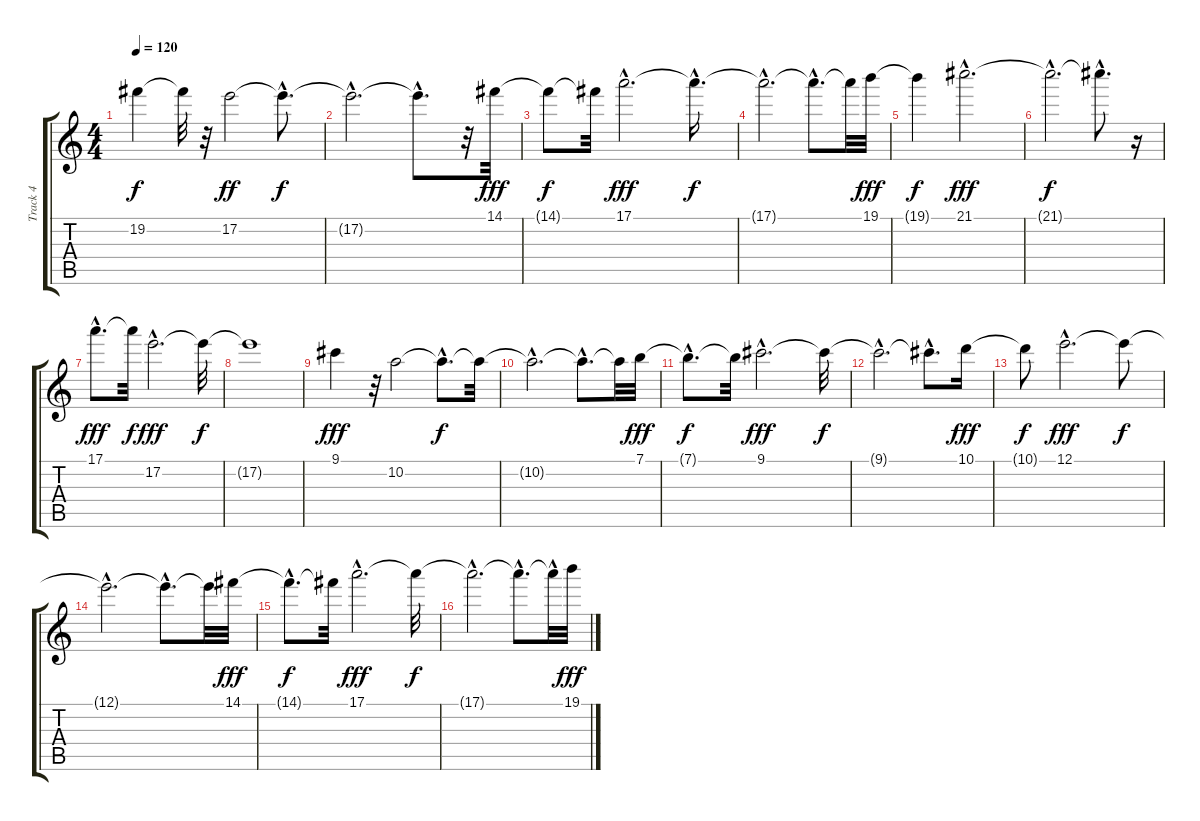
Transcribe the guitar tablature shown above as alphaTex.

\track ("Track 4" "Track 4") {instrument distortionguitar}
\staff {score tabs}
\tuning (E4 B3 G3 D3 A2 E2) {hide}
\ts (4 4)
\tempo 120
\clef g2
\ks c
19.2{t}.4{dy f} 19.2{t}.32 r.32 17.2.2{dy ff} 17.2{hac t}.8{d dy f} |
17.2{hac t}.2{d} 17.2{hac t}.8{d} r.32 14.1.32{dy fff} |
14.1{t}.8{dy f} 14.1{t}.32 17.1{hac}.2{d dy fff} 17.1{hac t}.16{d dy f} |
17.1{hac t}.2{d} 17.1{hac t}.8{d} 17.1{t}.32 19.1.32{dy fff} |
19.1{t}.4{dy f} 21.1{hac}.2{d dy fff balance 0} |
21.1{hac t}.2{d dy f} 21.1{hac t}.8{d} r.16 |
17.1{hac}.8{d dy fff} 17.1{t}.32{dy f} 17.2{hac}.2{d dy fff balance 0} 17.2{t}.32{dy f} |
17.2{t}.1 |
9.1.4{dy fff} r.32 10.2.2 10.2{hac t}.8{d dy f} 10.2{t}.32 |
10.2{hac t}.2{d} 10.2{hac t}.8{d} 10.2{t}.32 7.1.32{dy fff} |
7.1{hac t}.8{d dy f} 7.1{t}.32 9.1{hac}.2{d dy fff} 9.1{t}.32{dy f} |
9.1{hac t}.2{d} 9.1{hac t}.8{d} 10.1.16{dy fff} |
10.1{t}.8{dy f} 12.1{hac}.2{d dy fff} 12.1{t}.8{dy f} |
12.1{hac t}.2{d} 12.1{hac t}.8{d} 12.1{t}.32 14.1.32{dy fff} |
14.1{hac t}.8{d dy f} 14.1{t}.32 17.1{hac}.2{d dy fff} 17.1{t}.32{dy f} |
17.1{hac t}.2{d} 17.1{hac t}.8{d} 17.1{hac t}.32 19.1.32{dy fff}
